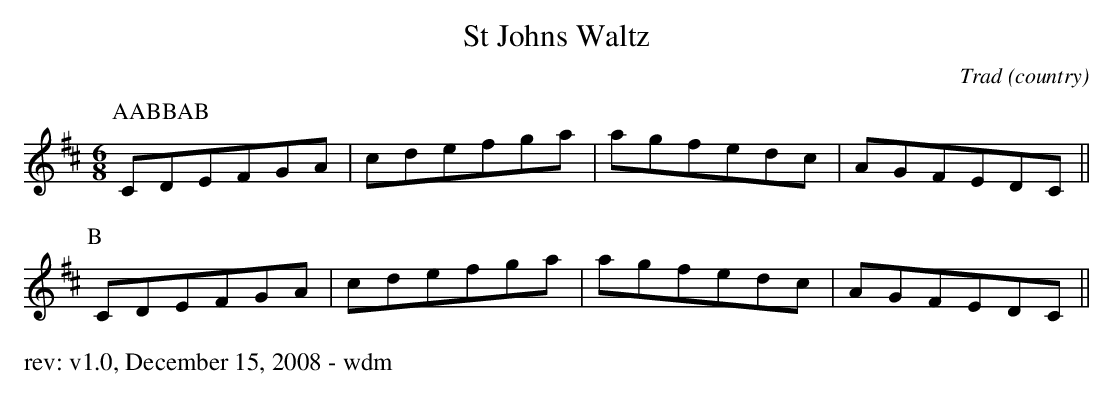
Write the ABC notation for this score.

X:1
T: St Johns Waltz
O: Trad (country)
M: 6/8
K: Dmaj
P: AABBAB
P:A
CDEFGA|cdefga|agfedc|AGFEDC||
P:B
CDEFGA|cdefga|agfedc|AGFEDC||
